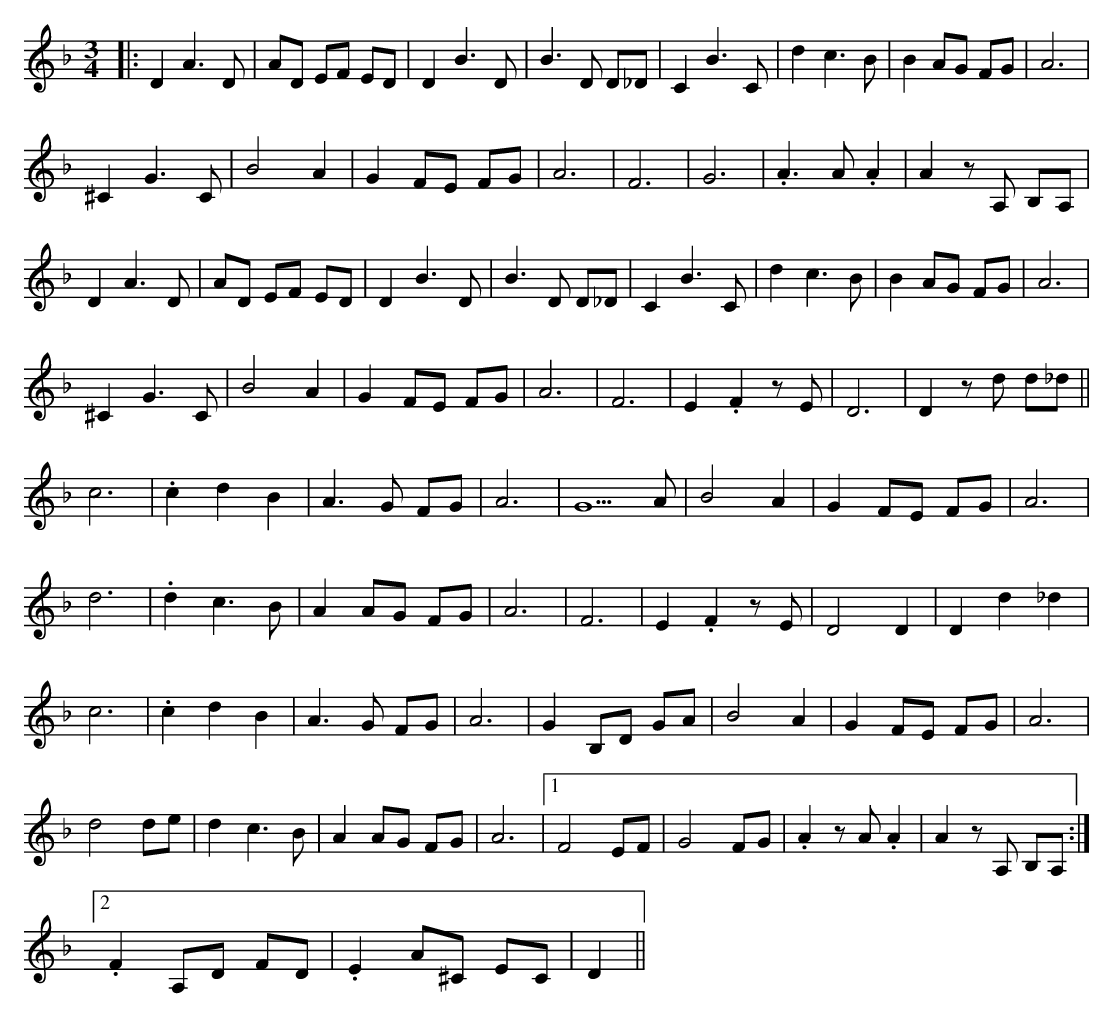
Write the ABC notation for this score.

X:1
M:3/4
K:Dmin
|:D2A3D|AD EF ED|D2B3D|B3D D_D|C2B3C|d2c3B|B2AG FG|A6|
^C2G3C|B4A2|G2FE FG|A6|F6|G6|.A3A .A2|A2zA, B,A,|
D2A3D|AD EF ED|D2B3D|B3D D_D|C2B3C|d2c3B|B2AG FG|A6|
^C2G3C|B4A2|G2FE FG|A6|F6|E2.F2zE|D6|D2zd d_d||
c6|.c2d2B2|A3G FG|A6|G5A|B4A2|G2FE FG|A6|
d6|.d2c3B|A2AG FG|A6|F6|E2.F2zE|D4D2|D2d2_d2|
c6|.c2d2B2|A3G FG|A6|G2B,D GA|B4A2|G2FE FG|A6|
d4de|d2c3B|A2AG FG|A6|1 F4EF|G4FG|.A2zA .A2|A2zA, B,A,:|
[2 .F2A,D FD|.E2A^C EC|D2||
